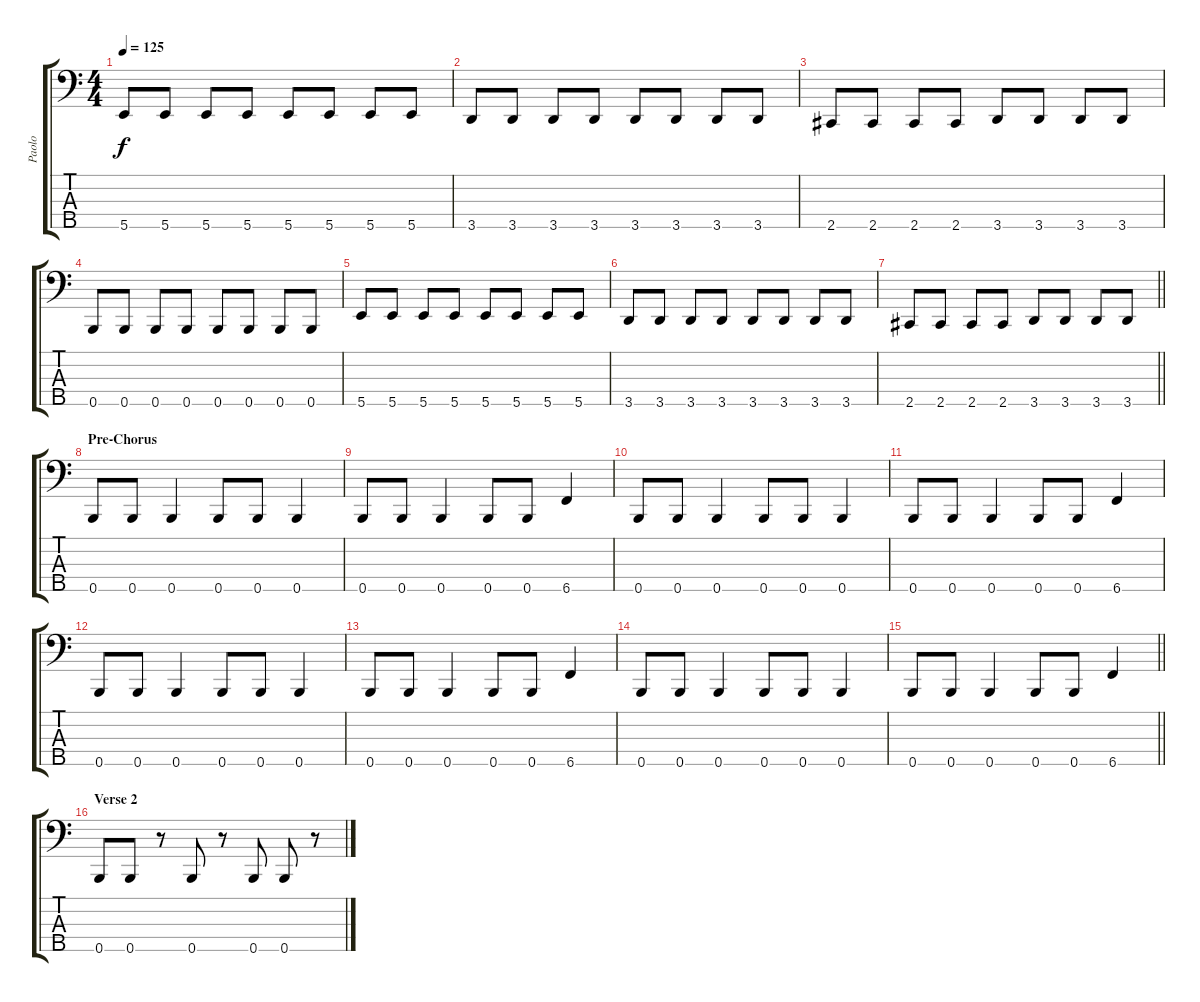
\track ("Paolo" "Paolo") {instrument electricbassfinger}
\staff {score tabs}
\tuning (G2 D2 A1 E1 B0) {hide}
\ts (4 4)
\tempo 125
\clef f4
\ks c
5.5.8{dy f} 5.5.8 5.5.8 5.5.8 5.5.8 5.5.8 5.5.8 5.5.8 |
3.5.8 3.5.8 3.5.8 3.5.8 3.5.8 3.5.8 3.5.8 3.5.8 |
2.5.8 2.5.8 2.5.8 2.5.8 3.5.8 3.5.8 3.5.8 3.5.8 |
0.5.8 0.5.8 0.5.8 0.5.8 0.5.8 0.5.8 0.5.8 0.5.8 |
5.5.8 5.5.8 5.5.8 5.5.8 5.5.8 5.5.8 5.5.8 5.5.8 |
3.5.8 3.5.8 3.5.8 3.5.8 3.5.8 3.5.8 3.5.8 3.5.8 |
\barLineRight lightlight
2.5.8 2.5.8 2.5.8 2.5.8 3.5.8 3.5.8 3.5.8 3.5.8 |
\section ("" "Pre-Chorus")
0.5.8 0.5.8 0.5.4 0.5.8 0.5.8 0.5.4 |
0.5.8 0.5.8 0.5.4 0.5.8 0.5.8 6.5.4 |
0.5.8 0.5.8 0.5.4 0.5.8 0.5.8 0.5.4 |
0.5.8 0.5.8 0.5.4 0.5.8 0.5.8 6.5.4 |
0.5.8 0.5.8 0.5.4 0.5.8 0.5.8 0.5.4 |
0.5.8 0.5.8 0.5.4 0.5.8 0.5.8 6.5.4 |
0.5.8 0.5.8 0.5.4 0.5.8 0.5.8 0.5.4 |
\barLineRight lightlight
0.5.8 0.5.8 0.5.4 0.5.8 0.5.8 6.5.4 |
\section ("" "Verse 2")
0.5.8 0.5.8 r.8 0.5.8 r.8 0.5.8 0.5.8 r.8
